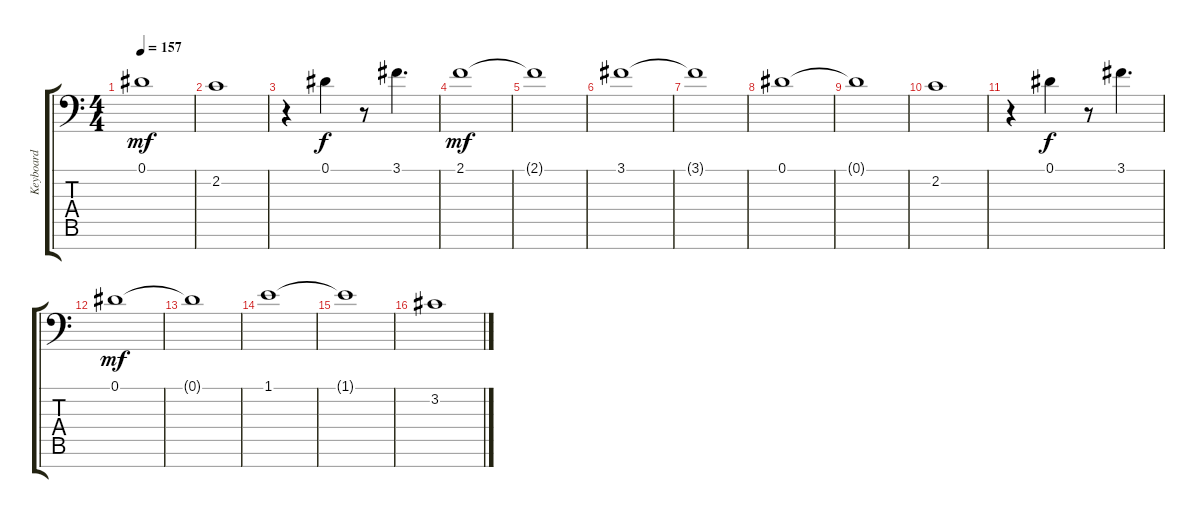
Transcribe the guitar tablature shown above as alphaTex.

\track ("Keyboard" "Keyboard") {instrument stringensemble1}
\staff {score tabs}
\tuning (Eb4 Bb3 Gb3 Db3 Ab2 Eb2 Bb1) {hide}
\ts (4 4)
\tempo 157
\clef f4
\ks c
0.1{t}.1{dy mf} |
2.2.1 |
r.4 0.1.4{dy f} r.8 3.1.4{d} |
2.1.1{dy mf} |
2.1{t}.1 |
3.1.1 |
3.1{t}.1 |
0.1.1 |
0.1{t}.1 |
2.2.1 |
r.4 0.1.4{dy f} r.8 3.1.4{d} |
0.1.1{dy mf} |
0.1{t}.1 |
1.1.1 |
1.1{t}.1 |
3.2.1
